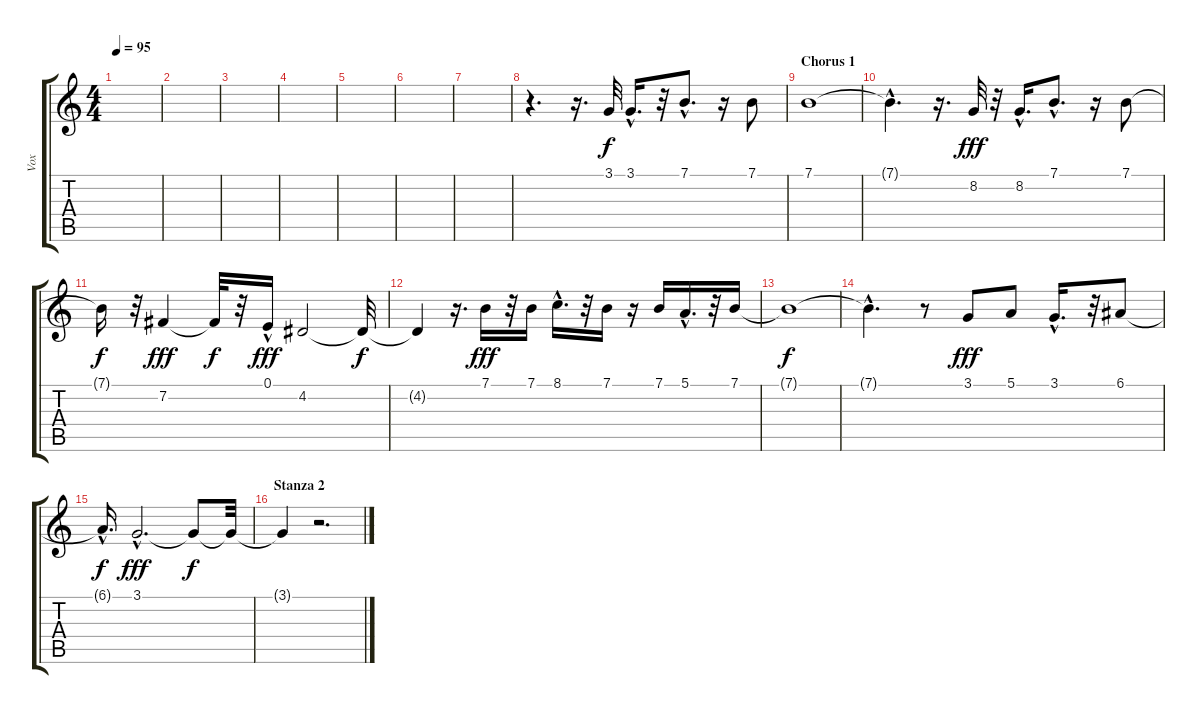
\track ("Vox" "Vox") {instrument synthvoice}
\staff {score tabs}
\tuning (E4 B3 G3 D3 A2 E2) {hide}
\ts (4 4)
\tempo 95
\clef g2
\ks c
|
|
|
|
|
|
|
r.4{d} r.16{d} 3.1.32 3.1{hac}.16{d} r.32 7.1{hac}.8{d} r.16 7.1.8 |
\section ("" "Chorus 1")
7.1.1 |
7.1{hac t}.4{d dy f} r.16{d} 8.2.32{dy fff} r.32 8.2{hac}.16{d} 7.1{hac}.8{d} r.16 7.1.8 |
7.1{t}.16{dy f} r.32 7.2.4{dy fff} 7.2{t}.32{dy f} r.32 0.1{hac}.16{dy fff} 4.2.2 4.2{t}.32{dy f} |
4.2{t}.4 r.16{d} 7.1.16{dy fff} r.32 7.1.16 8.1{hac}.16{d} r.32 7.1.16 r.16 7.1.16 5.1{hac}.16{d} r.32 7.1.16 |
7.1{t}.1{dy f} |
7.1{hac t}.4{d} r.8 3.1.8{dy fff} 5.1.8 3.1{hac}.16{d} r.32 6.1.8 |
6.1{hac t}.16{d dy f} 3.1{hac}.2{d dy fff} 3.1{t}.8{dy f} 3.1{t}.32 |
\section ("" "Stanza 2")
3.1{t}.4 r.2{d}
